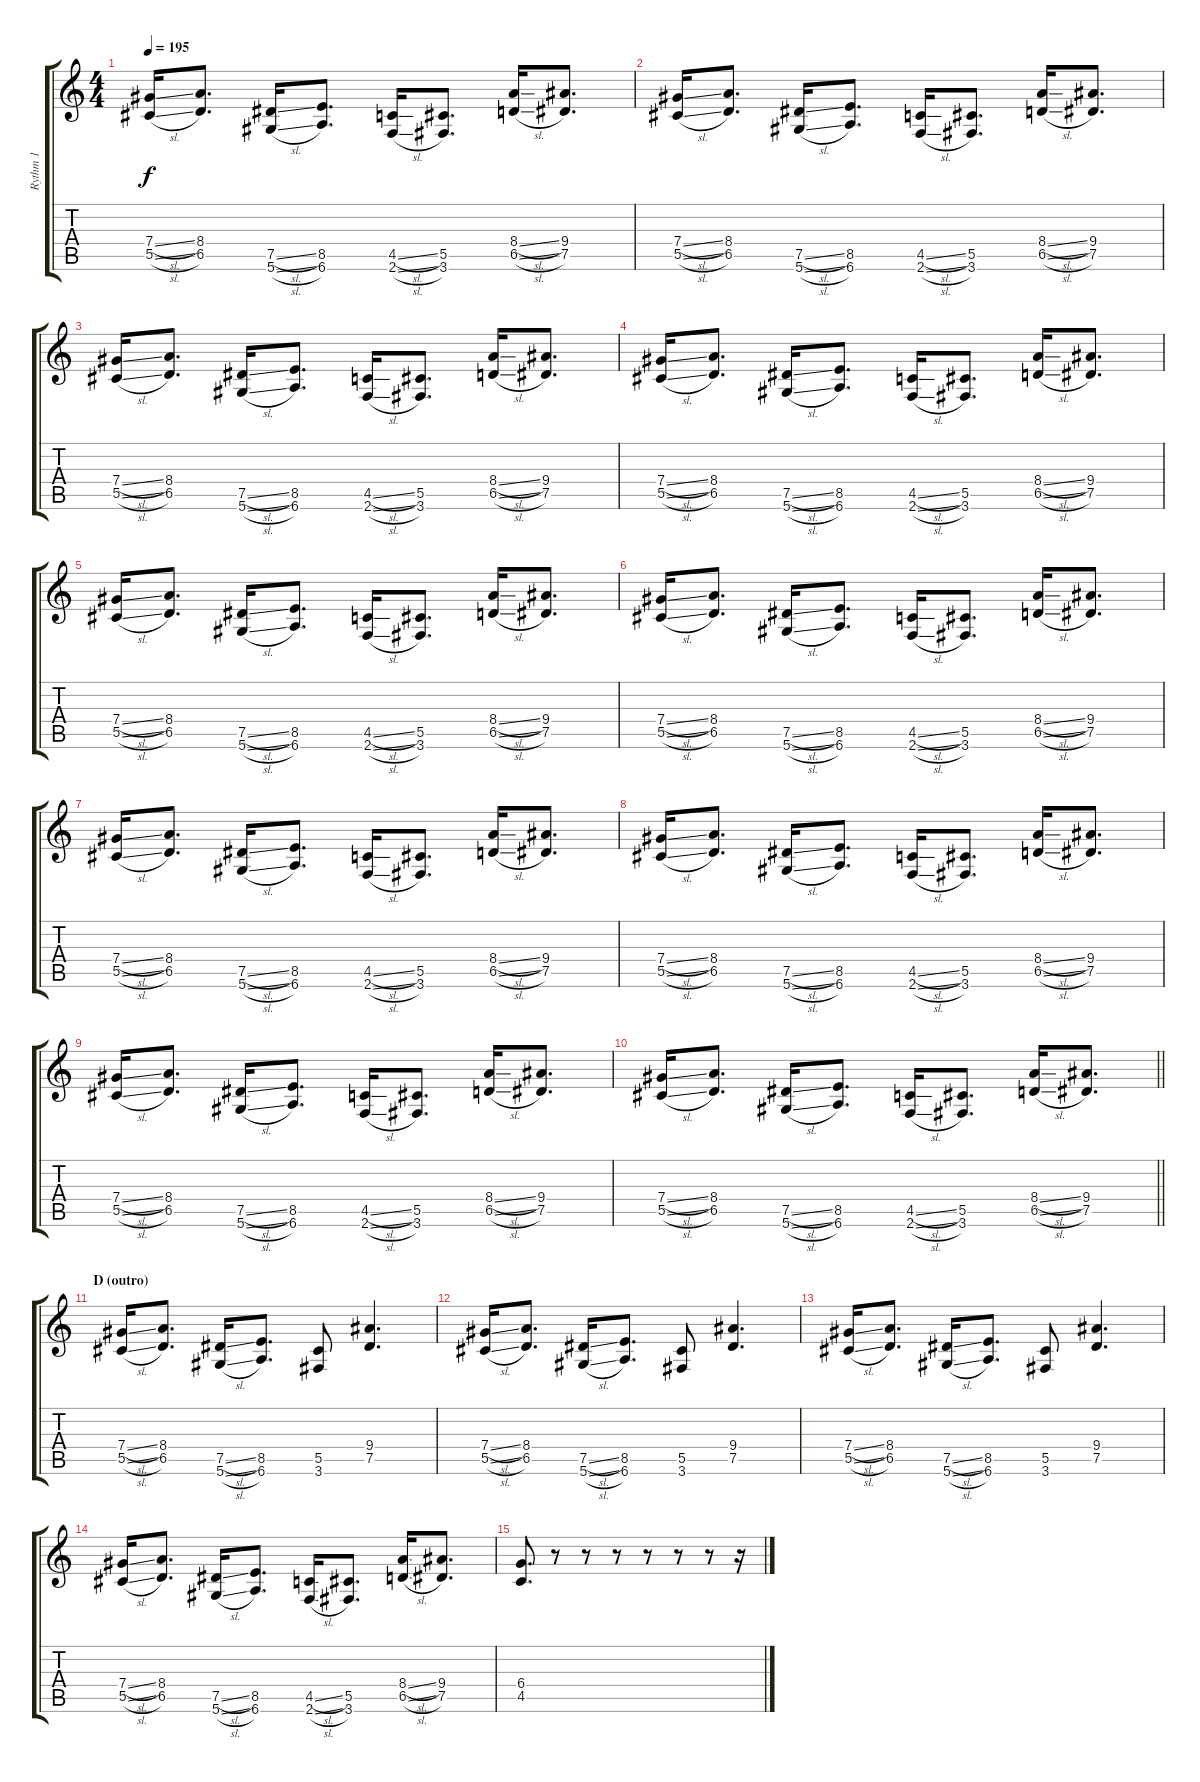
\track ("Rythm 1" "Rythm 1") {instrument distortionguitar}
\staff {score tabs}
\tuning (Eb4 Bb3 Gb3 Db3 Ab2 Eb2) {hide}
\ts (4 4)
\tempo 195
\clef g2
\ks c
(7.4{sl} 5.5{sl}).16{dy f} (8.4 6.5).8{d} (7.5{sl} 5.6{sl}).16 (8.5 6.6).8{d} (4.5{sl} 2.6{sl}).16 (5.5 3.6).8{d} (8.4{sl} 6.5{sl}).16 (9.4 7.5).8{d} |
(7.4{sl} 5.5{sl}).16 (8.4 6.5).8{d} (7.5{sl} 5.6{sl}).16 (8.5 6.6).8{d} (4.5{sl} 2.6{sl}).16 (5.5 3.6).8{d} (8.4{sl} 6.5{sl}).16 (9.4 7.5).8{d} |
(7.4{sl} 5.5{sl}).16 (8.4 6.5).8{d} (7.5{sl} 5.6{sl}).16 (8.5 6.6).8{d} (4.5{sl} 2.6{sl}).16 (5.5 3.6).8{d} (8.4{sl} 6.5{sl}).16 (9.4 7.5).8{d} |
(7.4{sl} 5.5{sl}).16 (8.4 6.5).8{d} (7.5{sl} 5.6{sl}).16 (8.5 6.6).8{d} (4.5{sl} 2.6{sl}).16 (5.5 3.6).8{d} (8.4{sl} 6.5{sl}).16 (9.4 7.5).8{d} |
(7.4{sl} 5.5{sl}).16 (8.4 6.5).8{d} (7.5{sl} 5.6{sl}).16 (8.5 6.6).8{d} (4.5{sl} 2.6{sl}).16 (5.5 3.6).8{d} (8.4{sl} 6.5{sl}).16 (9.4 7.5).8{d} |
(7.4{sl} 5.5{sl}).16 (8.4 6.5).8{d} (7.5{sl} 5.6{sl}).16 (8.5 6.6).8{d} (4.5{sl} 2.6{sl}).16 (5.5 3.6).8{d} (8.4{sl} 6.5{sl}).16 (9.4 7.5).8{d} |
(7.4{sl} 5.5{sl}).16 (8.4 6.5).8{d} (7.5{sl} 5.6{sl}).16 (8.5 6.6).8{d} (4.5{sl} 2.6{sl}).16 (5.5 3.6).8{d} (8.4{sl} 6.5{sl}).16 (9.4 7.5).8{d} |
(7.4{sl} 5.5{sl}).16 (8.4 6.5).8{d} (7.5{sl} 5.6{sl}).16 (8.5 6.6).8{d} (4.5{sl} 2.6{sl}).16 (5.5 3.6).8{d} (8.4{sl} 6.5{sl}).16 (9.4 7.5).8{d} |
(7.4{sl} 5.5{sl}).16 (8.4 6.5).8{d} (7.5{sl} 5.6{sl}).16 (8.5 6.6).8{d} (4.5{sl} 2.6{sl}).16 (5.5 3.6).8{d} (8.4{sl} 6.5{sl}).16 (9.4 7.5).8{d} |
\barLineRight lightlight
(7.4{sl} 5.5{sl}).16 (8.4 6.5).8{d} (7.5{sl} 5.6{sl}).16 (8.5 6.6).8{d} (4.5{sl} 2.6{sl}).16 (5.5 3.6).8{d} (8.4{sl} 6.5{sl}).16 (9.4 7.5).8{d} |
\section ("" "D (outro)")
(7.4{sl} 5.5{sl}).16 (8.4 6.5).8{d} (7.5{sl} 5.6{sl}).16 (8.5 6.6).8{d} (5.5 3.6).8 (9.4 7.5).4{d} |
(7.4{sl} 5.5{sl}).16 (8.4 6.5).8{d} (7.5{sl} 5.6{sl}).16 (8.5 6.6).8{d} (5.5 3.6).8 (9.4 7.5).4{d} |
(7.4{sl} 5.5{sl}).16 (8.4 6.5).8{d} (7.5{sl} 5.6{sl}).16 (8.5 6.6).8{d} (5.5 3.6).8 (9.4 7.5).4{d} |
(7.4{sl} 5.5{sl}).16 (8.4 6.5).8{d} (7.5{sl} 5.6{sl}).16 (8.5 6.6).8{d} (4.5{sl} 2.6{sl}).16 (5.5 3.6).8{d} (8.4{sl} 6.5{sl}).16 (9.4 7.5).8{d} |
(6.4 4.5).8{d} r.8 r.8 r.8 r.8 r.8 r.8 r.16
